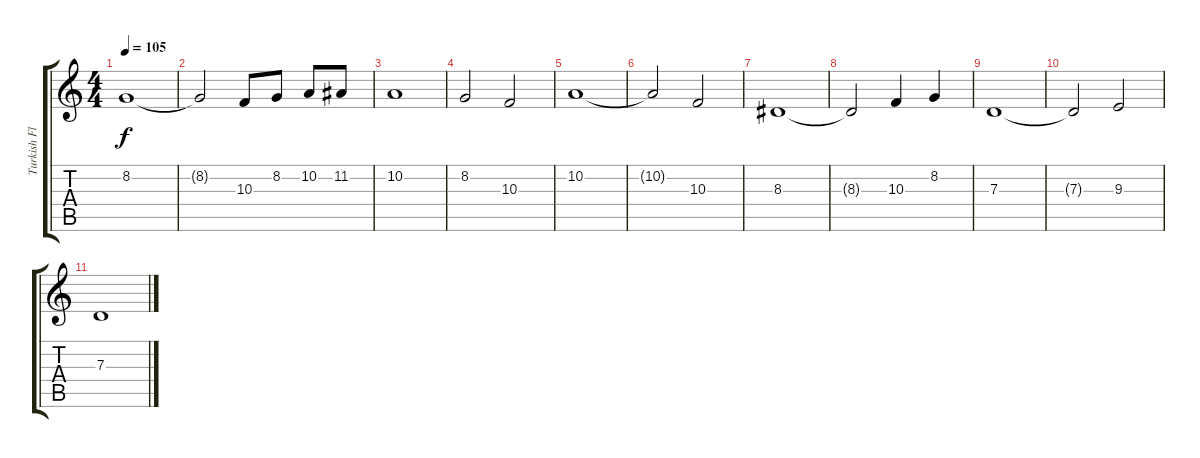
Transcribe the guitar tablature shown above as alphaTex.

\track ("Turkish Flut" "Turkish Fl") {instrument flute}
\staff {score tabs}
\tuning (E4 B3 G3 D3 A2 E2) {hide}
\ts (4 4)
\tempo 105
\clef g2
\ks c
8.2.1{dy f} |
8.2{t}.2 10.3.8 8.2.8 10.2.8 11.2.8 |
10.2.1 |
8.2.2 10.3.2 |
10.2.1 |
10.2{t}.2 10.3.2 |
8.3.1 |
8.3{t}.2 10.3.4 8.2.4 |
7.3.1 |
7.3{t}.2 9.3.2 |
7.3.1
